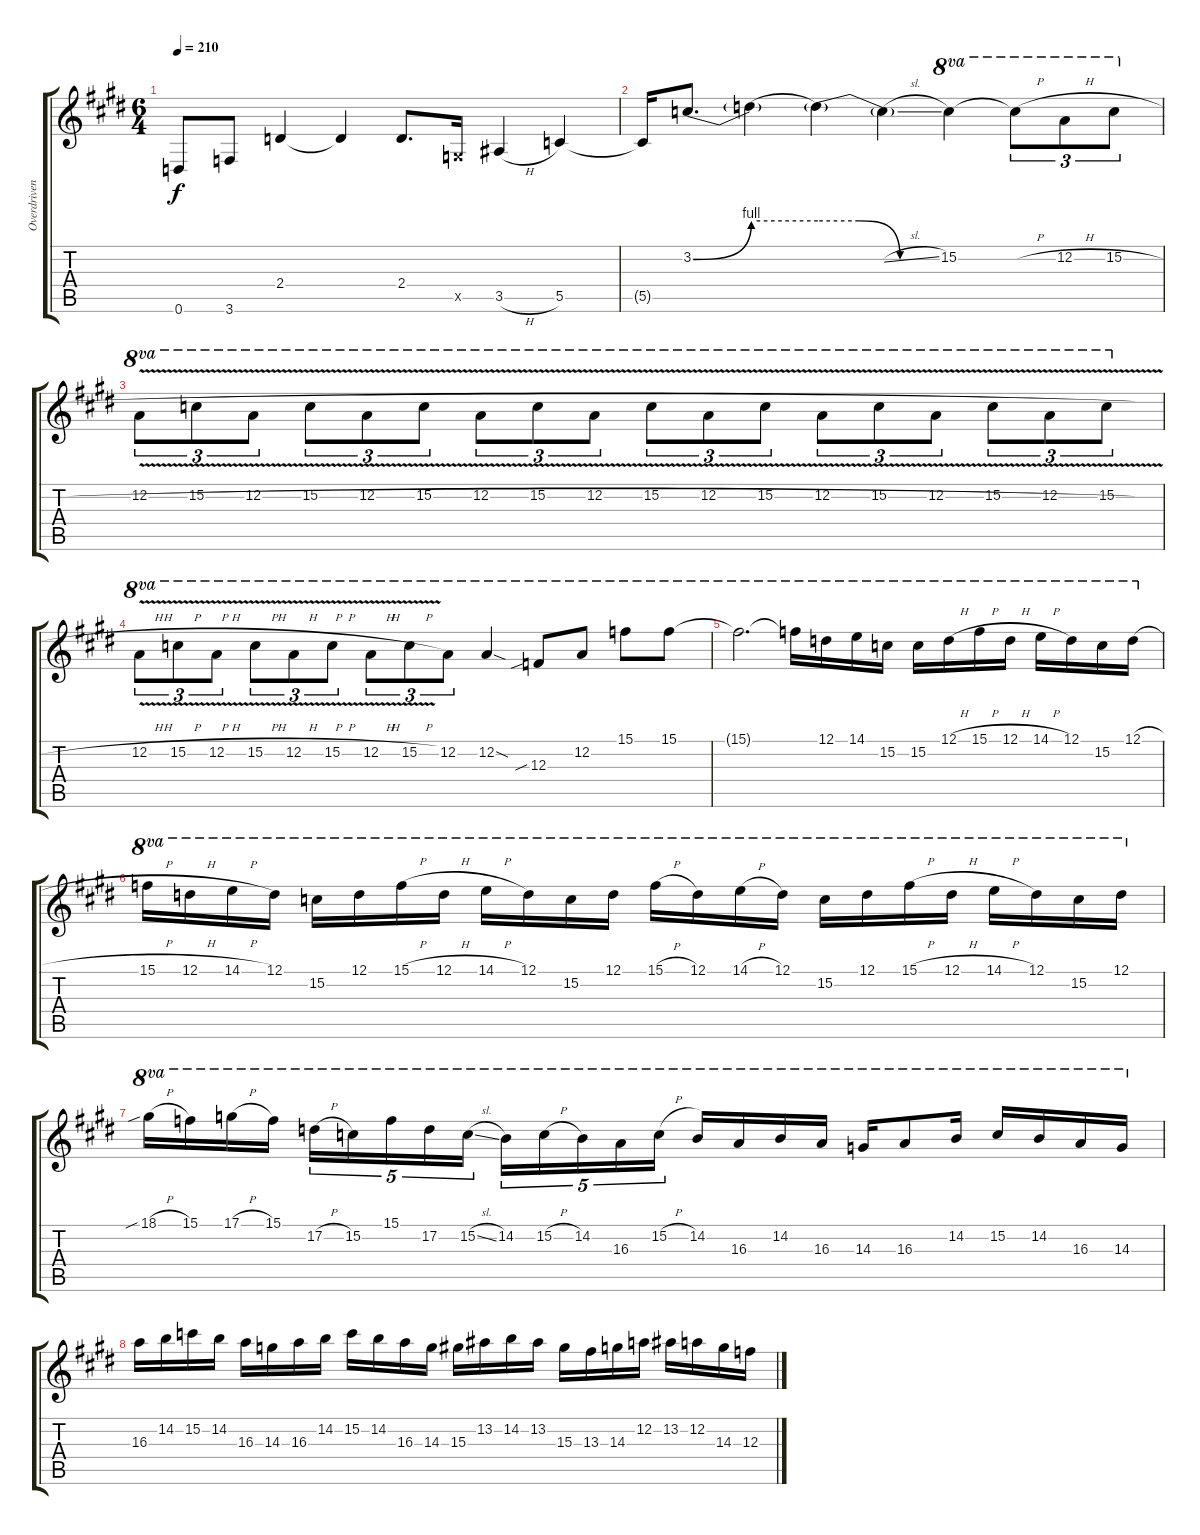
\track ("Overdriven" "Overdriven") {instrument overdrivenguitar}
\staff {score tabs}
\tuning (D4 A3 F3 C3 G2 D2) {hide}
\ts (6 4)
\tempo 210
\clef g2
\ks c#minor
0.6.8{dy f} 3.6.8 2.4.4 2.4{t}.4 2.4.8{d} 0.5{x}.16 3.5{h}.4 5.5.4 |
5.5{t}.16 3.2{be (bend 0 0 60 4)}.8{d} 3.2{be (hold 0 4 60 4) t}.4 3.2{be (custom 0 4 20 4 40 0 60 0) t}.4 3.2{sl t}.4 15.2.4{ot 8va} 15.2{h t}.8{tu (3 2) ot 8va} 12.2{h}.8{tu (3 2) ot 8va} 15.2{h}.8{tu (3 2) ot 8va} |
12.2{v h}.8{tu (3 2) ot 8va} 15.2{v h}.8{tu (3 2) ot 8va} 12.2{v h}.8{tu (3 2) ot 8va} 15.2{v h}.8{tu (3 2) ot 8va} 12.2{v h}.8{tu (3 2) ot 8va} 15.2{v h}.8{tu (3 2) ot 8va} 12.2{v h}.8{tu (3 2) ot 8va} 15.2{v h}.8{tu (3 2) ot 8va} 12.2{v h}.8{tu (3 2) ot 8va} 15.2{v h}.8{tu (3 2) ot 8va} 12.2{v h}.8{tu (3 2) ot 8va} 15.2{v h}.8{tu (3 2) ot 8va} 12.2{v h}.8{tu (3 2) ot 8va} 15.2{v h}.8{tu (3 2) ot 8va} 12.2{v h}.8{tu (3 2) ot 8va} 15.2{v h}.8{tu (3 2) ot 8va} 12.2{v h}.8{tu (3 2) ot 8va} 15.2{v h}.8{tu (3 2) ot 8va} |
12.2{v h}.8{tu (3 2) ot 8va} 15.2{v h}.8{tu (3 2) ot 8va} 12.2{v h}.8{tu (3 2) ot 8va} 15.2{v h}.8{tu (3 2) ot 8va} 12.2{v h}.8{tu (3 2) ot 8va} 15.2{v h}.8{tu (3 2) ot 8va} 12.2{v h}.8{tu (3 2) ot 8va} 15.2{v h}.8{tu (3 2) ot 8va} 12.2.8{tu (3 2) ot 8va} 12.2{sod}.4{ot 8va} 12.3{sib}.8{ot 8va} 12.2.8{ot 8va} 15.1.8{ot 8va} 15.1.8{ot 8va} |
15.1{t}.2{d ot 8va} 15.1{t}.16{ot 8va} 12.1.16{ot 8va} 14.1.16{ot 8va} 15.2.16{ot 8va} 15.2.16{ot 8va} 12.1{h}.16{ot 8va} 15.1{h}.16{ot 8va} 12.1{h}.16{ot 8va} 14.1{h}.16{ot 8va} 12.1.16{ot 8va} 15.2.16{ot 8va} 12.1{h}.16{ot 8va} |
15.1{h}.16{ot 8va} 12.1{h}.16{ot 8va} 14.1{h}.16{ot 8va} 12.1.16{ot 8va} 15.2.16{ot 8va} 12.1.16{ot 8va} 15.1{h}.16{ot 8va} 12.1{h}.16{ot 8va} 14.1{h}.16{ot 8va} 12.1.16{ot 8va} 15.2.16{ot 8va} 12.1.16{ot 8va} 15.1{h}.16{ot 8va} 12.1.16{ot 8va} 14.1{h}.16{ot 8va} 12.1.16{ot 8va} 15.2.16{ot 8va} 12.1.16{ot 8va} 15.1{h}.16{ot 8va} 12.1{h}.16{ot 8va} 14.1{h}.16{ot 8va} 12.1.16{ot 8va} 15.2.16{ot 8va} 12.1.16{ot 8va} |
18.1{sib h}.16{ot 8va} 15.1.16{ot 8va} 17.1{h}.16{ot 8va} 15.1.16{ot 8va beam splitsecondary} 17.2{h}.16{tu (5 4) ot 8va} 15.2.16{tu (5 4) ot 8va} 15.1.16{tu (5 4) ot 8va} 17.2.16{tu (5 4) ot 8va} 15.2{sl}.16{tu (5 4) ot 8va beam splitsecondary} 14.2.16{tu (5 4) ot 8va} 15.2{h}.16{tu (5 4) ot 8va} 14.2.16{tu (5 4) ot 8va} 16.3.16{tu (5 4) ot 8va} 15.2{h}.16{tu (5 4) ot 8va} 14.2.16{ot 8va} 16.3.16{ot 8va} 14.2.16{ot 8va} 16.3.16{ot 8va} 14.3.16{ot 8va} 16.3.8{ot 8va} 14.2.16{ot 8va} 15.2.16{ot 8va} 14.2.16{ot 8va} 16.3.16{ot 8va} 14.3.16{ot 8va} |
16.3.16 14.2.16 15.2.16 14.2.16 16.3.16 14.3.16 16.3.16 14.2.16 15.2.16 14.2.16 16.3.16 14.3.16 15.3.16 13.2.16 14.2.16 13.2.16 15.3.16 13.3.16 14.3.16 12.2.16 13.2.16 12.2.16 14.3.16 12.3.16
